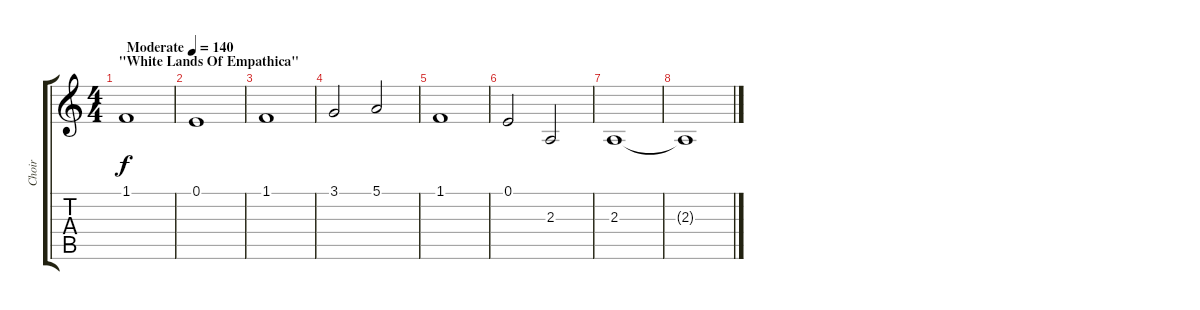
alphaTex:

\track ("Choir" "Choir") {instrument choiraahs}
\staff {score tabs}
\tuning (E4 B3 G3 D3 A2 E2) {hide}
\ts (4 4)
\section ("" "\"White Lands Of Empathica\"")
\tempo (140 "Moderate")
\clef g2
\ks c
1.1.1{dy f instrument choiraahs} |
0.1.1 |
1.1.1 |
3.1.2 5.1.2 |
1.1.1 |
0.1.2 2.3.2 |
2.3.1 |
2.3{t}.1
